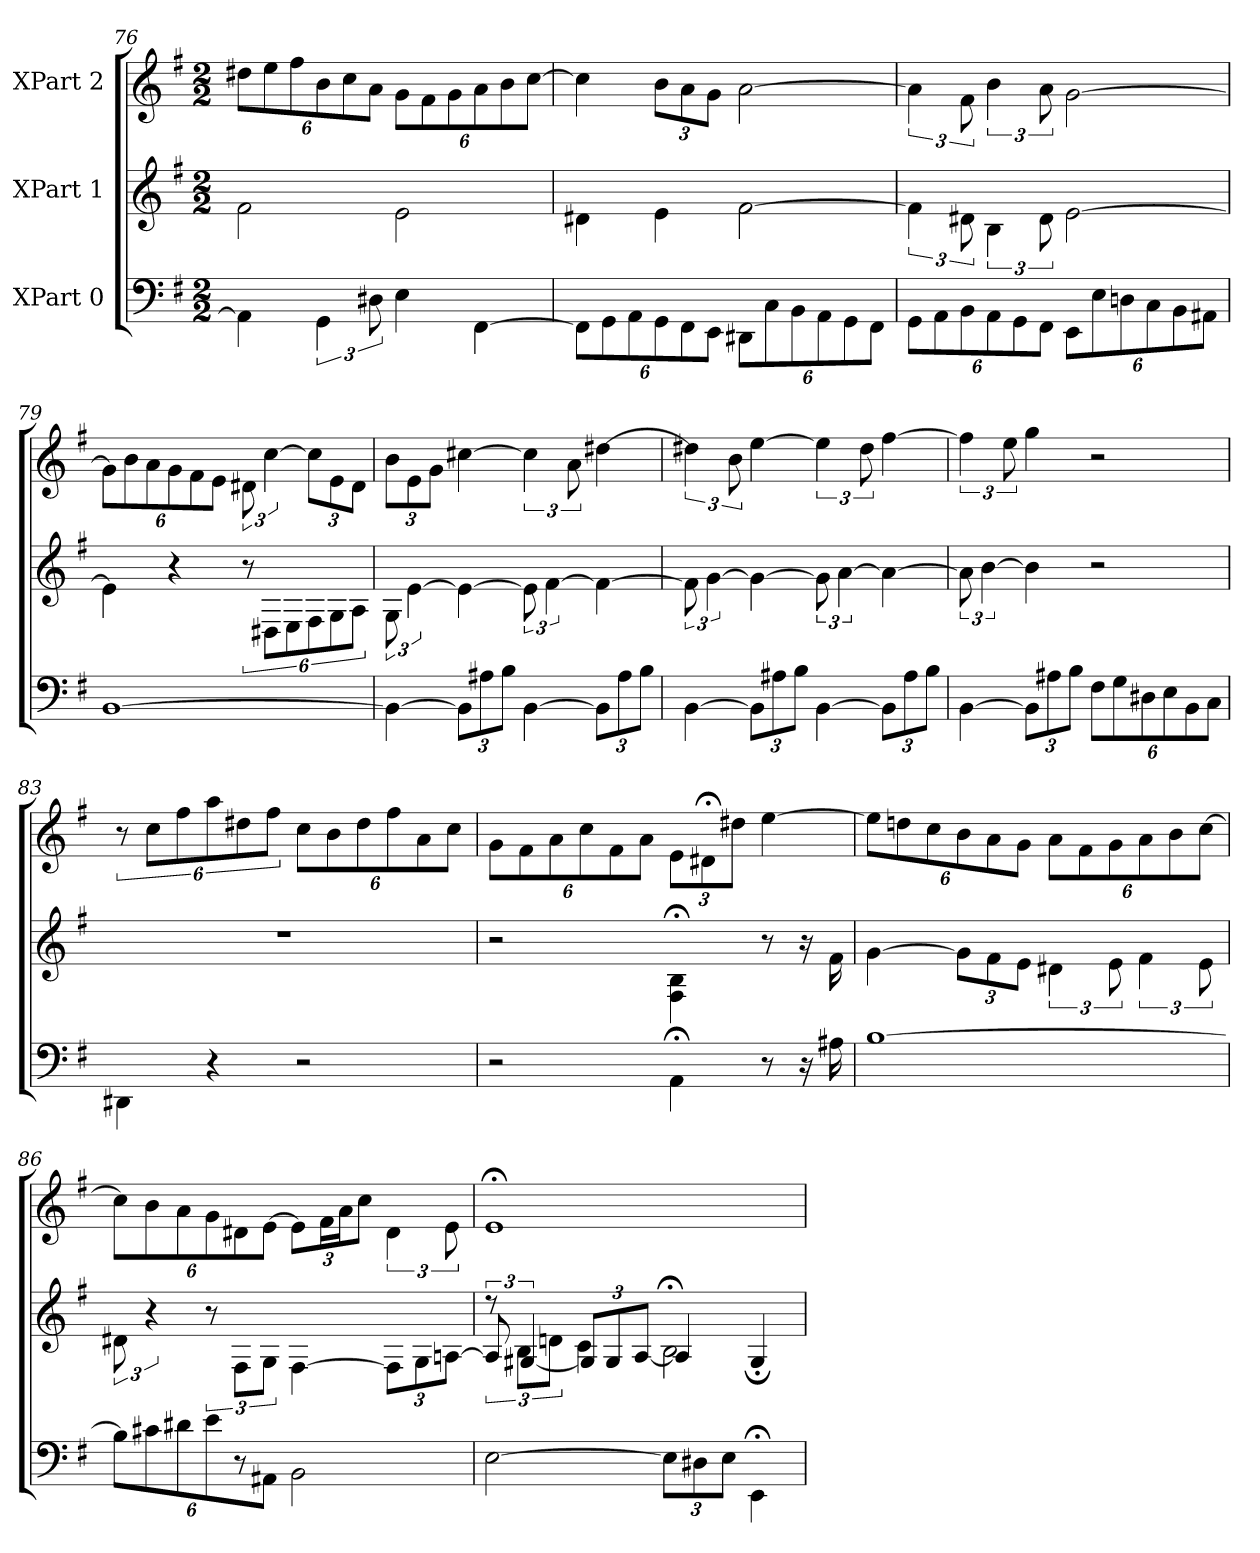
**kern	**kern	**kern
*part3	*part2	*part1
*staff3	*staff2	*staff1
*I"XPart 0	*I"XPart 1	*I"XPart 2
*clefF4	*clefG2	*clefG2
*k[f#]	*k[f#]	*k[f#]
*M2/2	*M2/2	*M2/2
=76	=76	=76
4AA\]	2f#\	12dd#X\L
.	.	12ee\
.	.	12ff#\
6GG\	.	12b\
.	.	12cc\
12D#X\	.	12a\J
4E\	2e\	12g\L
.	.	12f#\
.	.	12g\
[4FF#\	.	12a\
.	.	12b\
.	.	[12cc\J
=77	=77	=77
12FF#\L]	4d#X\	4cc\]
12GG\	.	.
12AA\	.	.
12GG\	4e\	12b\L
12FF#\	.	12a\
12EE\J	.	12g\J
12DD#X\L	[2f#\	[2a\
12C\	.	.
12BB\	.	.
12AA\	.	.
12GG\	.	.
12FF#\J	.	.
=78	=78	=78
12GG\L	6f#\]	6a\]
12AA\	.	.
12BB\	12d#X\	12f#\
12AA\	6B\	6b\
12GG\	.	.
12FF#\J	12d#\	12a\
12EE\L	[2e\	[2g\
12E\	.	.
12Dn\	.	.
12C\	.	.
12BB\	.	.
12AA#X\J	.	.
=79	=79	=79
[1BB\	4e\]	12g\L]
.	.	12b\
.	.	12a\
.	4r	12g\
.	.	12f#\
.	.	12e\J
.	12r	12d#X\
.	12D#X\L	[6cc\
.	12E\	.
.	12F#\	12cc\L]
.	12G\	12e\
.	12A\J	12d#\J
=80	=80	=80
4BB\_	12G\	12b\L
.	[6e\	12e\
.	.	12g\J
12BB\L]	4e\_	[4cc#X\
12A#X\	.	.
12B\J	.	.
[4BB\	12e\]	6cc#\]
.	[6f#\	.
.	.	12a\
12BB\L]	4f#\_	[4dd#X\
12A#\	.	.
12B\J	.	.
=81	=81	=81
[4BB\	12f#\]	6dd#X\]
.	[6g\	.
.	.	12b\
12BB\L]	4g\_	[4ee\
12A#X\	.	.
12B\J	.	.
[4BB\	12g\]	6ee\]
.	[6a\	.
.	.	12dd#\
12BB\L]	4a\_	[4ff#\
12A#\	.	.
12B\J	.	.
=82	=82	=82
[4BB\	12a\]	6ff#\]
.	[6b\	.
.	.	12ee\
12BB\L]	4b\]	4gg\
12A#X\	.	.
12B\J	.	.
12F#\L	2r	2r
12G\	.	.
12D#X\	.	.
12E\	.	.
12BB\	.	.
12C\J	.	.
=83	=83	=83
4DD#X\	1r	12r
.	.	12cc\L
.	.	12ff#\
4r	.	12aa\
.	.	12dd#X\
.	.	12ff#\J
2r	.	12cc\L
.	.	12b\
.	.	12dd#\
.	.	12ff#\
.	.	12a\
.	.	12cc\J
=84	=84	=84
2r	2r	12g\L
.	.	12f#\
.	.	12a\
.	.	12cc\
.	.	12f#\
.	.	12a\J
4AA;<\	4B\;< 4F#\;<	12e\L
.	.	12d#X;<\
.	.	12dd#\J
8r	8r	[4ee\
16r	16r	.
16A#X\	16f#\	.
=85	=85	=85
[1B\	[4g\	12ee\L]
.	.	12ddn\
.	.	12cc\
.	12g\L]	12b\
.	12f#\	12a\
.	12e\J	12g\J
.	6d#X\	12a\L
.	.	12f#\
.	12e\	12g\
.	6f#\	12a\
.	.	12b\
.	12e\	[12cc\J
=86	=86	=86
12B\L]	12d#X\	12cc\L]
12c#X\	6r	12b\
12d#X\	.	12a\
12e\	12r	12g\
12r	12F#\L	12d#X\
12AA#X\J	12G\J	[12e\J
2BB\	[4F#\	12e\L]
.	.	24f#\
.	.	24a\
.	.	12cc\J
.	12F#\L]	6d#\
.	12G\	.
.	[12An\J	12e\
=87	=87	=87
*	*^	*
[2E\	12r	12A/]	1e;<\
.	12B\L	[6G#X/	.
.	12dn\J	.	.
.	4c\	12G#/L]	.
.	.	12G#/	.
.	.	[12A/J	.
12E\L]	2B;<\	4A/]	.
12D#X\	.	.	.
12E\J	.	.	.
4EE;<\	.	4G#;</	.
*	*v	*v	*
=	=	=
*-	*-	*-
